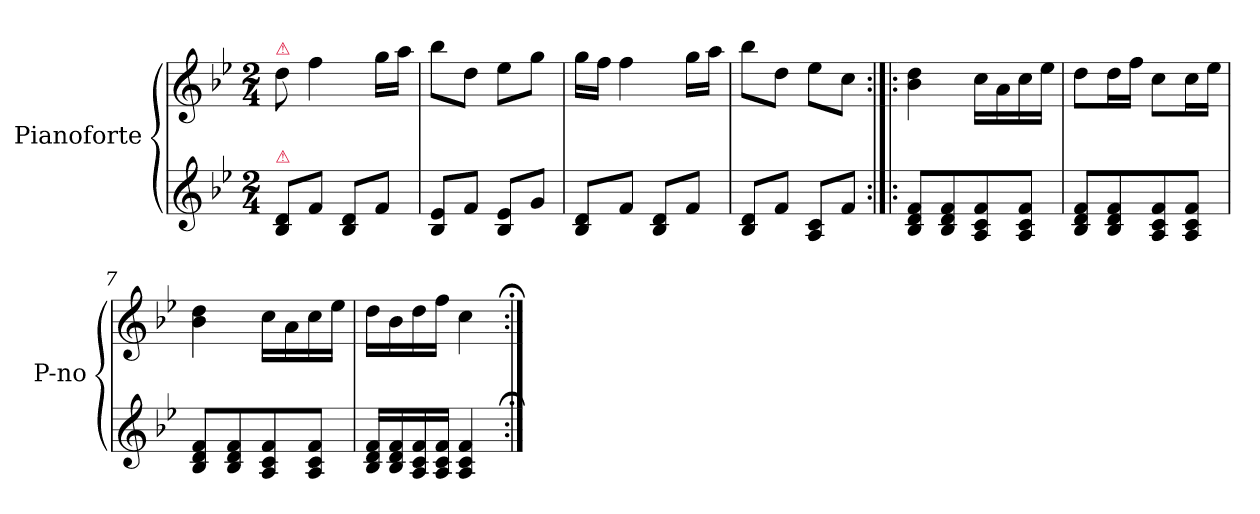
**kern	**kern
*part1	*part1
*staff2	*staff1
*I"Pianoforte	*
*I'P-no	*
*clefG2	*clefG2
*k[b-e-]	*k[b-e-]
*M2/4	*M2/4
=1	=1
!	!LO:TX:a:color=crimson:t=⚠
!LO:TX:a:color=crimson:t=⚠	!
8B-/ 8d/L	8dd\
8f/J	4ff\
8B-/ 8d/L	.
8f/J	16gg\LL
.	16aa\JJ
=2	=2
8B-/ 8e-/L	8bb-\L
8f/J	8dd\J
8B-/ 8e-/L	8ee-\L
8g/J	8gg\J
=3	=3
8B-/ 8d/L	16gg\LL
.	16ff\JJ
8f/J	4ff\
8B-/ 8d/L	.
8f/J	16gg\LL
.	16aa\JJ
=4	=4
8B-/ 8d/L	8bb-\L
8f/J	8dd\J
8A/ 8c/L	8ee-\L
8f/J	8cc\J
=5:|!|:	=5:|!|:
8B-/ 8d/ 8f/L	4b-\ 4dd\
8B-/ 8d/ 8f/	.
8A/ 8c/ 8f/	16cc\LL
.	16a\
8A/ 8c/ 8f/J	16cc\
.	16ee-\JJ
=6	=6
8B-/ 8d/ 8f/L	8dd\L
8B-/ 8d/ 8f/	16dd\L
.	16ff\JJ
8A/ 8c/ 8f/	8cc\L
8A/ 8c/ 8f/J	16cc\L
.	16ee-\JJ
=7	=7
8B-/ 8d/ 8f/L	4b-\ 4dd\
8B-/ 8d/ 8f/	.
8A/ 8c/ 8f/	16cc\LL
.	16a\
8A/ 8c/ 8f/J	16cc\
.	16ee-\JJ
=8	=8
16B-/ 16d/ 16f/LL	16dd\LL
16B-/ 16d/ 16f/	16b-\
16A/ 16c/ 16f/	16dd\
16A/ 16c/ 16f/JJ	16ff\JJ
4A/ 4c/ 4f/	4cc\
=:|!;	=:|!;
*-	*-
